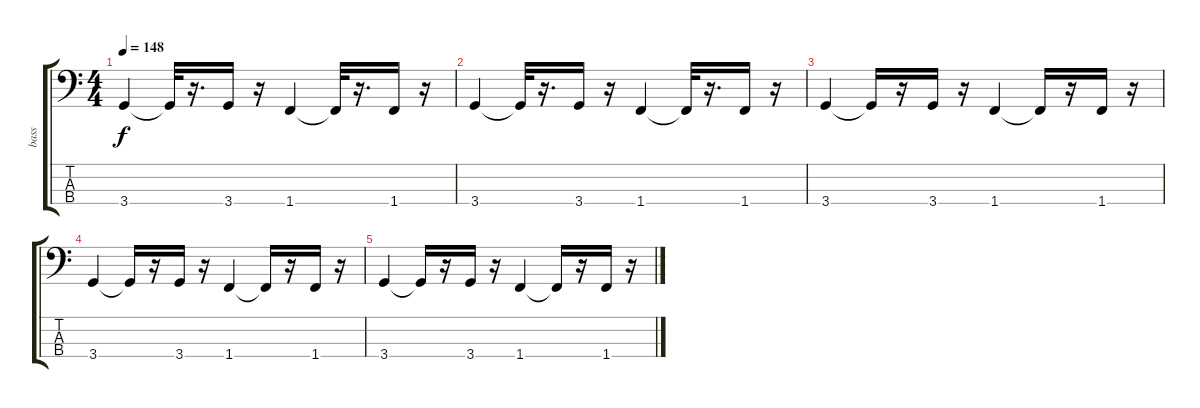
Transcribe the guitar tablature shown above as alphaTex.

\track ("bass                " "bass      ") {instrument fretlessbass}
\staff {score tabs}
\tuning (G2 D2 A1 E1) {hide}
\ts (4 4)
\tempo 148
\clef f4
\ks c
3.4.4{dy f} 3.4{t}.32 r.16{d} 3.4.16 r.16 1.4.4 1.4{t}.32 r.16{d} 1.4.16 r.16 |
3.4.4 3.4{t}.32 r.16{d} 3.4.16 r.16 1.4.4 1.4{t}.32 r.16{d} 1.4.16 r.16 |
3.4.4 3.4{t}.16 r.16 3.4.16 r.16 1.4.4 1.4{t}.16 r.16 1.4.16 r.16 |
3.4.4 3.4{t}.16 r.16 3.4.16 r.16 1.4.4 1.4{t}.16 r.16 1.4.16 r.16 |
3.4.4 3.4{t}.16 r.16 3.4.16 r.16 1.4.4 1.4{t}.16 r.16 1.4.16 r.16
